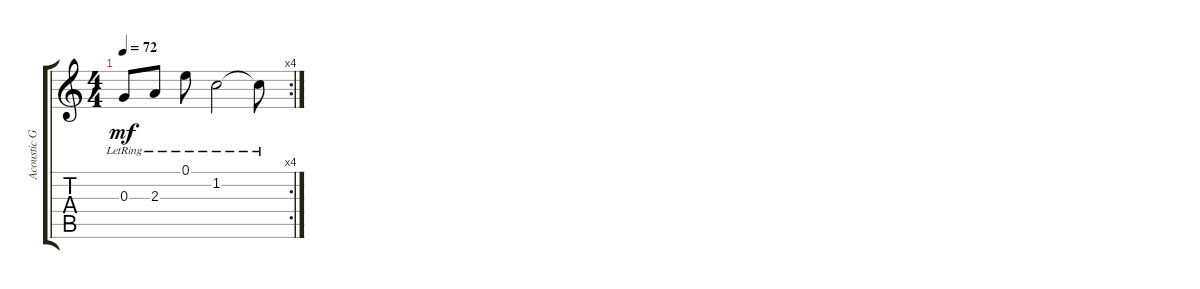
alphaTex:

\track ("Acoustic Guitar" "Acoustic G") {instrument acousticguitarsteel}
\staff {score tabs}
\tuning (E4 B3 G3 D3 A2 E2) {hide}
\rc 4
\ts (4 4)
\tempo 72
\clef g2
\ks c
0.3{lr}.8{dy mf} 2.3{lr}.8 0.1{lr}.8 1.2{lr}.2 1.2{lr t}.8
